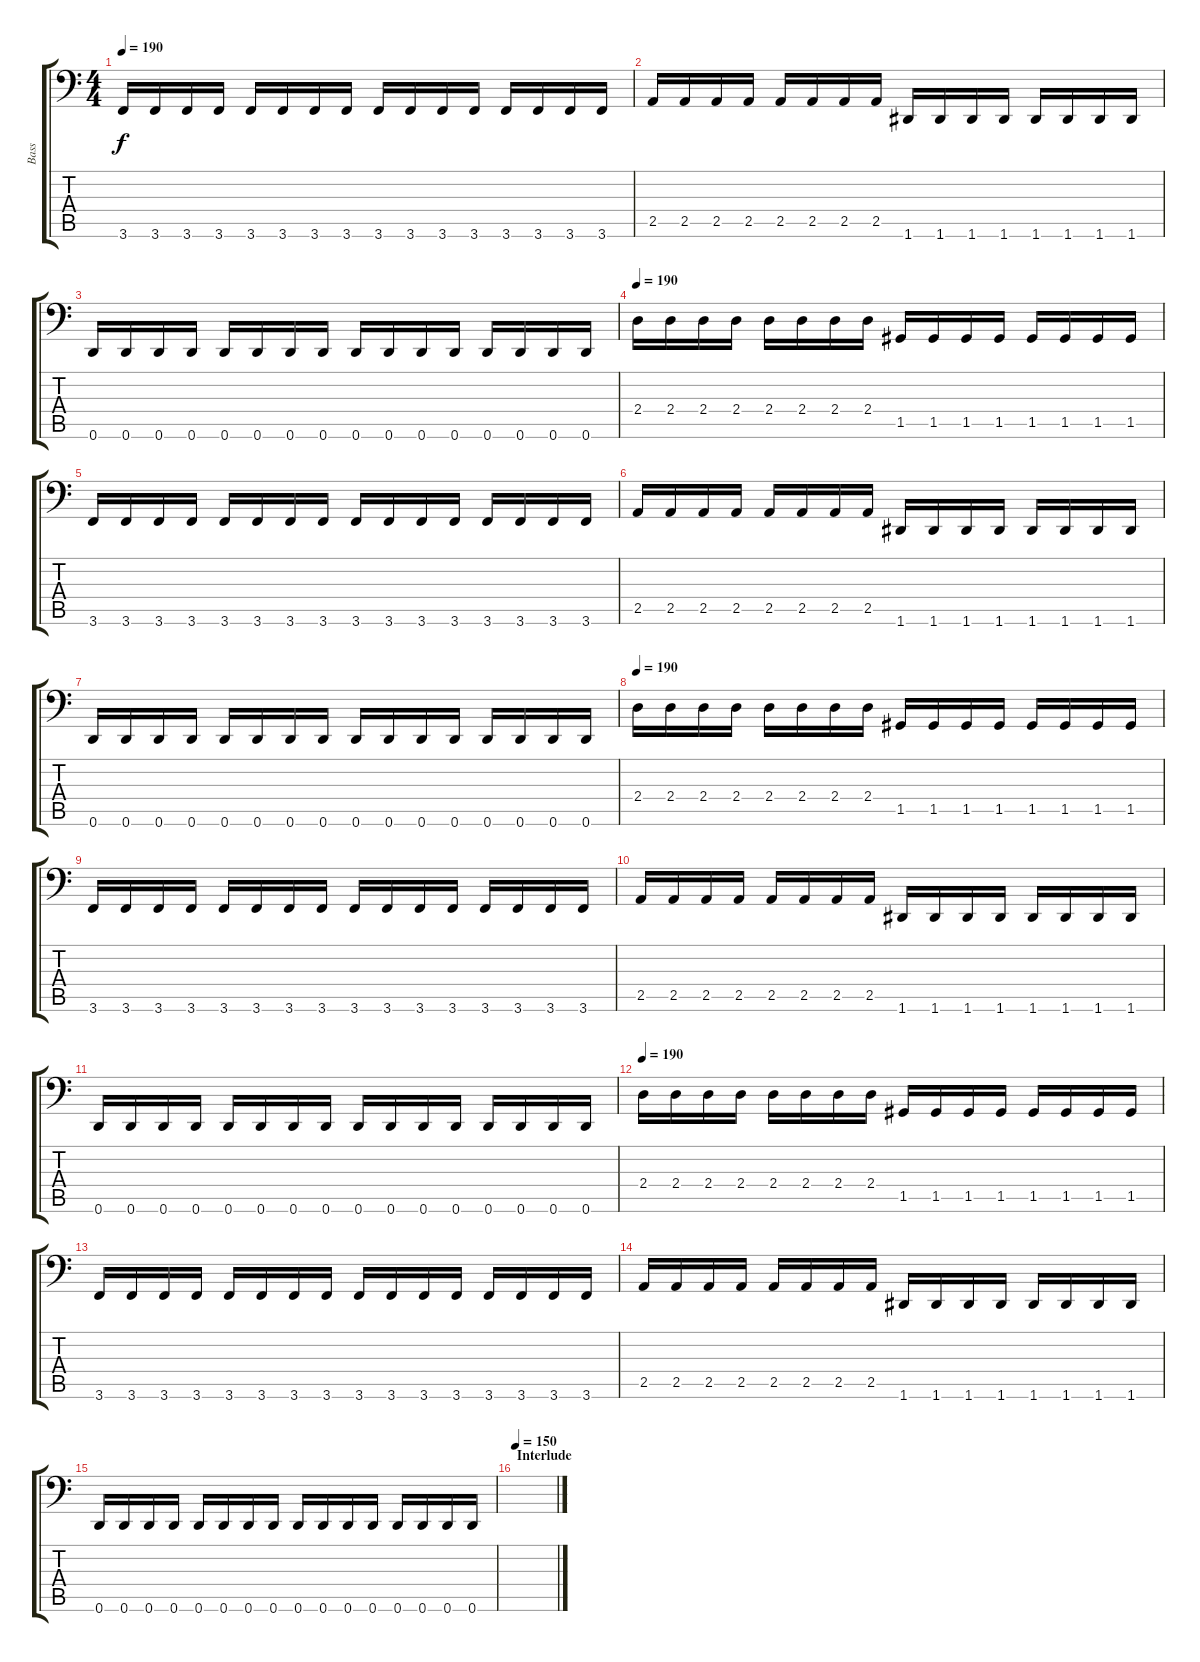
\track ("Bass" "Bass") {instrument electricbasspick}
\staff {score tabs}
\tuning (D3 A2 F2 C2 G1 D1) {hide}
\ts (4 4)
\tempo 190
\clef f4
\ks c
3.6.16{dy f} 3.6.16 3.6.16 3.6.16 3.6.16 3.6.16 3.6.16 3.6.16 3.6.16 3.6.16 3.6.16 3.6.16 3.6.16 3.6.16 3.6.16 3.6.16 |
2.5.16 2.5.16 2.5.16 2.5.16 2.5.16 2.5.16 2.5.16 2.5.16 1.6.16 1.6.16 1.6.16 1.6.16 1.6.16 1.6.16 1.6.16 1.6.16 |
0.6.16 0.6.16 0.6.16 0.6.16 0.6.16 0.6.16 0.6.16 0.6.16 0.6.16 0.6.16 0.6.16 0.6.16 0.6.16 0.6.16 0.6.16 0.6.16 |
\tempo 190
2.4.16 2.4.16 2.4.16 2.4.16 2.4.16 2.4.16 2.4.16 2.4.16 1.5.16 1.5.16 1.5.16 1.5.16 1.5.16 1.5.16 1.5.16 1.5.16 |
3.6.16 3.6.16 3.6.16 3.6.16 3.6.16 3.6.16 3.6.16 3.6.16 3.6.16 3.6.16 3.6.16 3.6.16 3.6.16 3.6.16 3.6.16 3.6.16 |
2.5.16 2.5.16 2.5.16 2.5.16 2.5.16 2.5.16 2.5.16 2.5.16 1.6.16 1.6.16 1.6.16 1.6.16 1.6.16 1.6.16 1.6.16 1.6.16 |
0.6.16 0.6.16 0.6.16 0.6.16 0.6.16 0.6.16 0.6.16 0.6.16 0.6.16 0.6.16 0.6.16 0.6.16 0.6.16 0.6.16 0.6.16 0.6.16 |
\tempo 190
2.4.16 2.4.16 2.4.16 2.4.16 2.4.16 2.4.16 2.4.16 2.4.16 1.5.16 1.5.16 1.5.16 1.5.16 1.5.16 1.5.16 1.5.16 1.5.16 |
3.6.16 3.6.16 3.6.16 3.6.16 3.6.16 3.6.16 3.6.16 3.6.16 3.6.16 3.6.16 3.6.16 3.6.16 3.6.16 3.6.16 3.6.16 3.6.16 |
2.5.16 2.5.16 2.5.16 2.5.16 2.5.16 2.5.16 2.5.16 2.5.16 1.6.16 1.6.16 1.6.16 1.6.16 1.6.16 1.6.16 1.6.16 1.6.16 |
0.6.16 0.6.16 0.6.16 0.6.16 0.6.16 0.6.16 0.6.16 0.6.16 0.6.16 0.6.16 0.6.16 0.6.16 0.6.16 0.6.16 0.6.16 0.6.16 |
\tempo 190
2.4.16 2.4.16 2.4.16 2.4.16 2.4.16 2.4.16 2.4.16 2.4.16 1.5.16 1.5.16 1.5.16 1.5.16 1.5.16 1.5.16 1.5.16 1.5.16 |
3.6.16 3.6.16 3.6.16 3.6.16 3.6.16 3.6.16 3.6.16 3.6.16 3.6.16 3.6.16 3.6.16 3.6.16 3.6.16 3.6.16 3.6.16 3.6.16 |
2.5.16 2.5.16 2.5.16 2.5.16 2.5.16 2.5.16 2.5.16 2.5.16 1.6.16 1.6.16 1.6.16 1.6.16 1.6.16 1.6.16 1.6.16 1.6.16 |
0.6.16 0.6.16 0.6.16 0.6.16 0.6.16 0.6.16 0.6.16 0.6.16 0.6.16 0.6.16 0.6.16 0.6.16 0.6.16 0.6.16 0.6.16 0.6.16 |
\section ("" "Interlude")
\tempo 150
